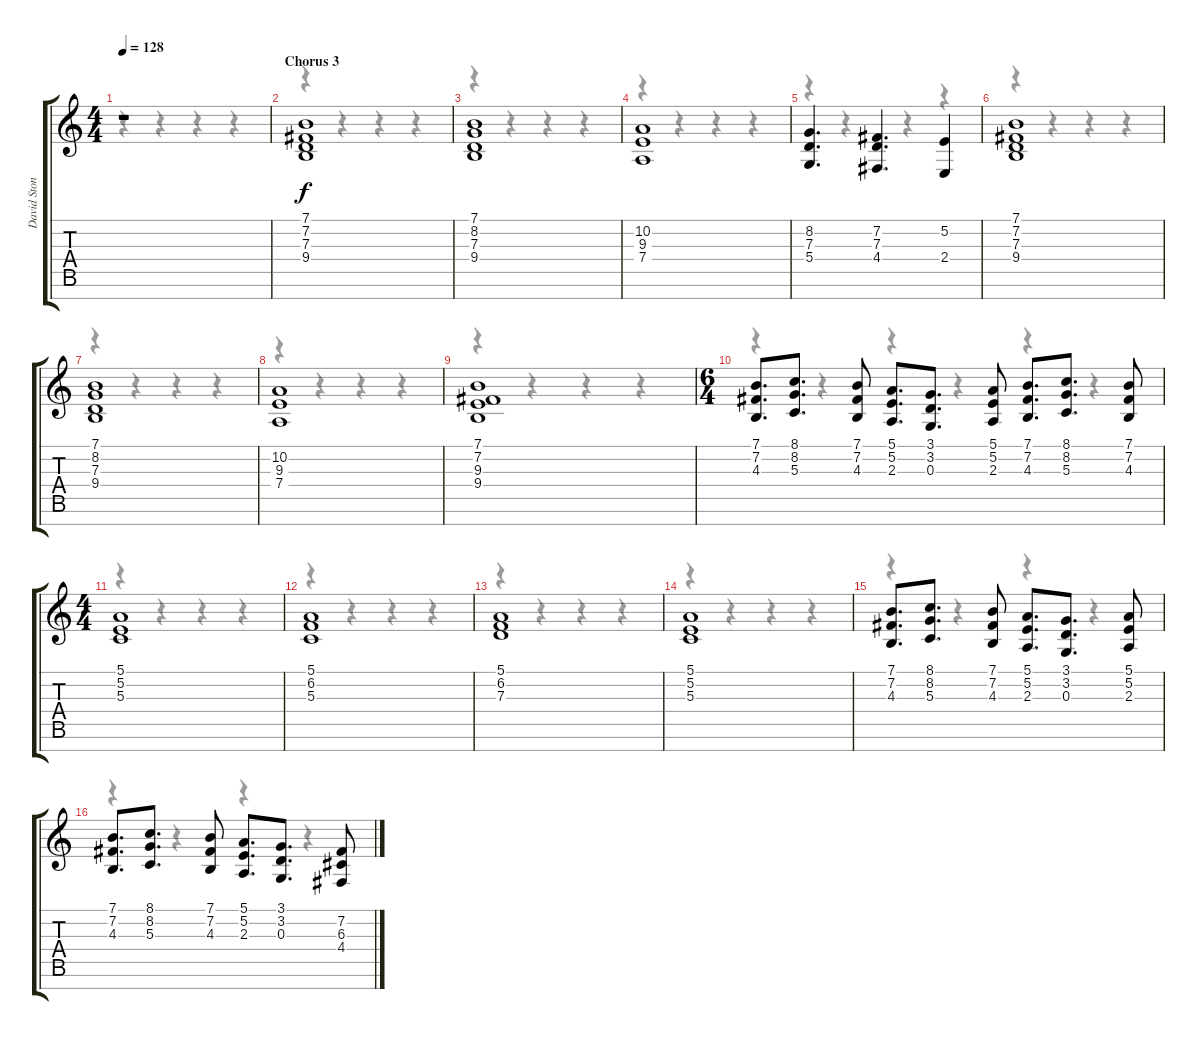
\track ("David Stone - Keys 2" "David Ston") {instrument lead1square}
\staff {score tabs}
\tuning (E4 B3 G3 D3 A2 E2 B1) {hide}
\voice
\ts (4 4)
\tempo 128
\clef g2
\ks c
r.1{dy f} |
\section ("" "Chorus 3")
(7.1 7.2 7.3 9.4).1 |
(7.1 8.2 7.3 9.4).1 |
(10.2 9.3 7.4).1 |
(8.2 7.3 5.4).4{d} (7.2 7.3 4.4).4{d} (5.2 2.4).4 |
(7.1 7.2 7.3 9.4).1 |
(7.1 8.2 7.3 9.4).1 |
(10.2 9.3 7.4).1 |
(7.1 7.2 9.3 9.4).1 |
\ts (6 4)
(7.1 7.2 4.3).8{d} (8.1 8.2 5.3).8{d} (7.1 7.2 4.3).8 (5.1 5.2 2.3).8{d} (3.1 3.2 0.3).8{d} (5.1 5.2 2.3).8 (7.1 7.2 4.3).8{d} (8.1 8.2 5.3).8{d} (7.1 7.2 4.3).8 |
\ts (4 4)
(5.1 5.2 5.3).1 |
(5.1 6.2 5.3).1 |
(5.1 6.2 7.3).1 |
(5.1 5.2 5.3).1 |
(7.1 7.2 4.3).8{d} (8.1 8.2 5.3).8{d} (7.1 7.2 4.3).8 (5.1 5.2 2.3).8{d} (3.1 3.2 0.3).8{d} (5.1 5.2 2.3).8 |
(7.1 7.2 4.3).8{d} (8.1 8.2 5.3).8{d} (7.1 7.2 4.3).8 (5.1 5.2 2.3).8{d} (3.1 3.2 0.3).8{d} (7.2 6.3 4.4).8
\voice
\clef g2
\ottava regular
\simile none
\ks c
r.4{dy f} r.4 r.4 r.4 |
r.4 r.4 r.4 r.4 |
r.4 r.4 r.4 r.4 |
r.4 r.4 r.4 r.4 |
r.4 r.4 r.4 r.4 |
r.4 r.4 r.4 r.4 |
r.4 r.4 r.4 r.4 |
r.4 r.4 r.4 r.4 |
r.4 r.4 r.4 r.4 |
r.4 r.4 r.4 r.4 r.4 r.4 |
r.4 r.4 r.4 r.4 |
r.4 r.4 r.4 r.4 |
r.4 r.4 r.4 r.4 |
r.4 r.4 r.4 r.4 |
r.4 r.4 r.4 r.4 |
r.4 r.4 r.4 r.4
